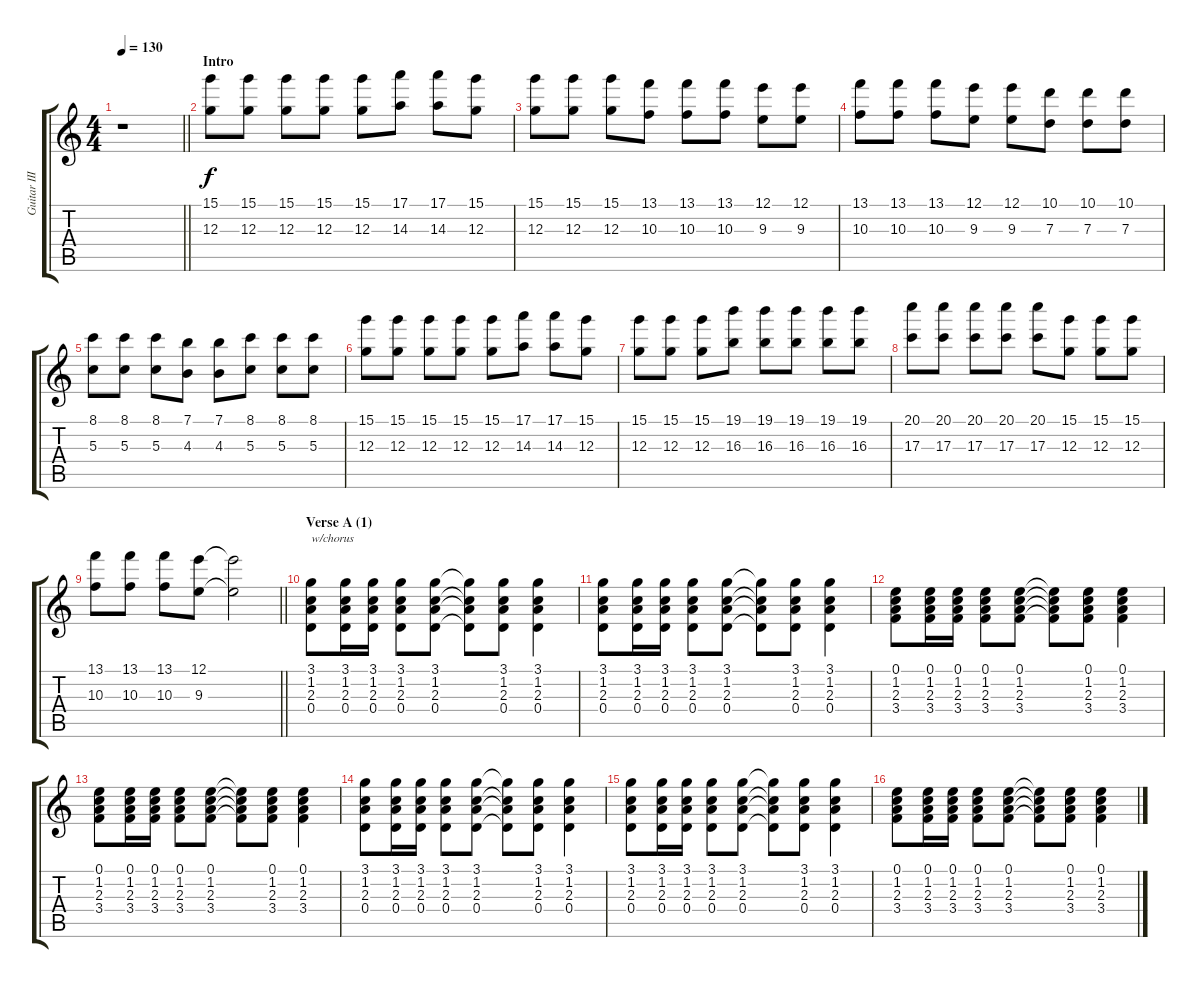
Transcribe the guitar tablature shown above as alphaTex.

\track ("Guitar III" "Guitar III") {instrument distortionguitar}
\staff {score tabs}
\tuning (E4 B3 G3 D3 A2 E2) {hide}
\ts (4 4)
\tempo 130
\clef g2
\barLineRight lightlight
\ks c
r.1{dy f instrument distortionguitar} |
\section ("" "Intro")
(15.1 12.3).8 (15.1 12.3).8 (15.1 12.3).8 (15.1 12.3).8 (15.1 12.3).8 (17.1 14.3).8 (17.1 14.3).8 (15.1 12.3).8 |
(15.1 12.3).8 (15.1 12.3).8 (15.1 12.3).8 (13.1 10.3).8 (13.1 10.3).8 (13.1 10.3).8 (12.1 9.3).8 (12.1 9.3).8 |
(13.1 10.3).8 (13.1 10.3).8 (13.1 10.3).8 (12.1 9.3).8 (12.1 9.3).8 (10.1 7.3).8 (10.1 7.3).8 (10.1 7.3).8 |
(8.1 5.3).8 (8.1 5.3).8 (8.1 5.3).8 (7.1 4.3).8 (7.1 4.3).8 (8.1 5.3).8 (8.1 5.3).8 (8.1 5.3).8 |
(15.1 12.3).8 (15.1 12.3).8 (15.1 12.3).8 (15.1 12.3).8 (15.1 12.3).8 (17.1 14.3).8 (17.1 14.3).8 (15.1 12.3).8 |
(15.1 12.3).8 (15.1 12.3).8 (15.1 12.3).8 (19.1 16.3).8 (19.1 16.3).8 (19.1 16.3).8 (19.1 16.3).8 (19.1 16.3).8 |
(20.1 17.3).8 (20.1 17.3).8 (20.1 17.3).8 (20.1 17.3).8 (20.1 17.3).8 (15.1 12.3).8 (15.1 12.3).8 (15.1 12.3).8 |
\barLineRight lightlight
(13.1 10.3).8 (13.1 10.3).8 (13.1 10.3).8 (12.1 9.3).8 (12.1{t} 9.3{t}).2 |
\section ("" "Verse A (1)")
(3.1 1.2 2.3 0.4).8{txt "w/chorus" instrument electricguitarjazz} (3.1 1.2 2.3 0.4).16 (3.1 1.2 2.3 0.4).16 (3.1 1.2 2.3 0.4).8 (3.1 1.2 2.3 0.4).8 (3.1{t} 1.2{t} 2.3{t} 0.4{t}).8 (3.1 1.2 2.3 0.4).8 (3.1 1.2 2.3 0.4).4 |
(3.1 1.2 2.3 0.4).8 (3.1 1.2 2.3 0.4).16 (3.1 1.2 2.3 0.4).16 (3.1 1.2 2.3 0.4).8 (3.1 1.2 2.3 0.4).8 (3.1{t} 1.2{t} 2.3{t} 0.4{t}).8 (3.1 1.2 2.3 0.4).8 (3.1 1.2 2.3 0.4).4 |
(0.1 1.2 2.3 3.4).8 (0.1 1.2 2.3 3.4).16 (0.1 1.2 2.3 3.4).16 (0.1 1.2 2.3 3.4).8 (0.1 1.2 2.3 3.4).8 (0.1{t} 1.2{t} 2.3{t} 3.4{t}).8 (0.1 1.2 2.3 3.4).8 (0.1 1.2 2.3 3.4).4 |
(0.1 1.2 2.3 3.4).8 (0.1 1.2 2.3 3.4).16 (0.1 1.2 2.3 3.4).16 (0.1 1.2 2.3 3.4).8 (0.1 1.2 2.3 3.4).8 (0.1{t} 1.2{t} 2.3{t} 3.4{t}).8 (0.1 1.2 2.3 3.4).8 (0.1 1.2 2.3 3.4).4 |
(3.1 1.2 2.3 0.4).8 (3.1 1.2 2.3 0.4).16 (3.1 1.2 2.3 0.4).16 (3.1 1.2 2.3 0.4).8 (3.1 1.2 2.3 0.4).8 (3.1{t} 1.2{t} 2.3{t} 0.4{t}).8 (3.1 1.2 2.3 0.4).8 (3.1 1.2 2.3 0.4).4 |
(3.1 1.2 2.3 0.4).8 (3.1 1.2 2.3 0.4).16 (3.1 1.2 2.3 0.4).16 (3.1 1.2 2.3 0.4).8 (3.1 1.2 2.3 0.4).8 (3.1{t} 1.2{t} 2.3{t} 0.4{t}).8 (3.1 1.2 2.3 0.4).8 (3.1 1.2 2.3 0.4).4 |
(0.1 1.2 2.3 3.4).8 (0.1 1.2 2.3 3.4).16 (0.1 1.2 2.3 3.4).16 (0.1 1.2 2.3 3.4).8 (0.1 1.2 2.3 3.4).8 (0.1{t} 1.2{t} 2.3{t} 3.4{t}).8 (0.1 1.2 2.3 3.4).8 (0.1 1.2 2.3 3.4).4
